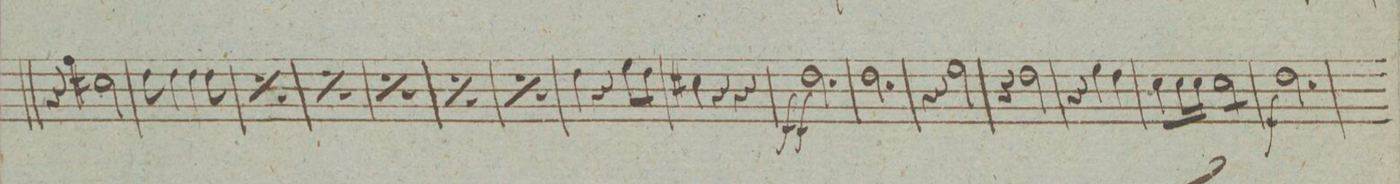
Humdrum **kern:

**kern	**dynam
*I"Corno 1mo. in C:	*
*clefG2	*
*k[]	*
*M3/4	*
4r	.
2cc#X\	.
=71	=71
8dd\	.
4dd\	.
4dd\	.
8dd\	.
=72	=72
*rep	*
8dd\	.
4dd\	.
4dd\	.
8dd\	.
*Xrep	*
=73	=73
*rep	*
8dd\	.
4dd\	.
4dd\	.
8dd\	.
*Xrep	*
=74	=74
*rep	*
8dd\	.
4dd\	.
4dd\	.
8dd\	.
*Xrep	*
=75	=75
*rep	*
8dd\	.
4dd\	.
4dd\	.
8dd\	.
*Xrep	*
=76	=76
*rep	*
8dd\	.
4dd\	.
4dd\	.
8dd\	.
*Xrep	*
=77	=77
4dd\	.
4r	.
8ee\L	.
8dd\J	.
=78	=78
4cc#X\	.
4r	.
4r	.
=79	=79
2.dd\	ff
=80	=80
2.dd\	.
=81	=81
4r	.
2ee\	.
=82	=82
4r	.
2dd\	.
=83	=83
4r	.
4ee\	.
4dd\	.
=84	=84
8cc\L	.
16cc\L	.
16cc\JJ	.
*tremolo	*
8cc\L	.
8cc\	.
8cc\	.
8cc\J	.
*Xtremolo	*
=85	=85
2.dd\	f
=86	=86
*-	*-
